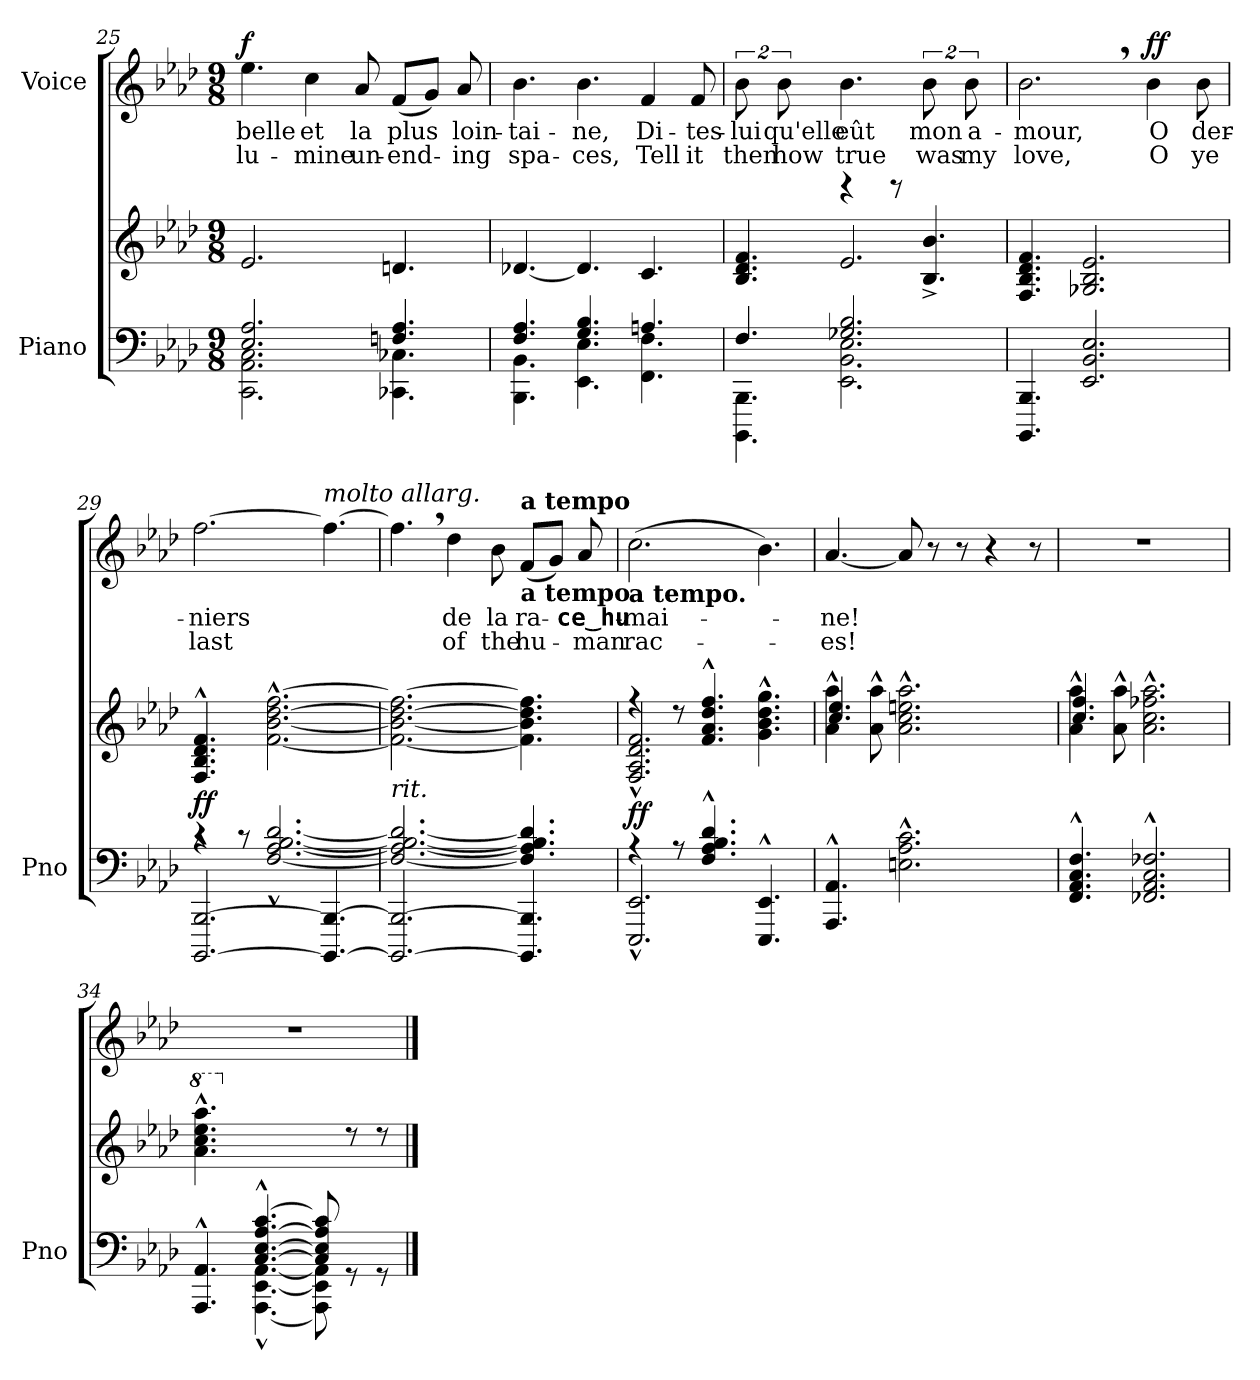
**kern	**kern	**dynam	**kern	**text	**text	**dynam
*part2	*part2	*part2	*part1	*part1	*part1	*part1
*staff3	*staff2	*staff2/3	*staff1	*staff1	*staff1	*staff1
*I"Piano	*	*	*I"Voice	*	*	*
*I'Pno	*	*	*	*	*	*
!!LO:LB:g=z
*clefF4	*clefG2	*	*clefG2	*	*	*
*k[b-e-a-d-]	*k[b-e-a-d-]	*	*k[b-e-a-d-]	*	*	*
*M9/8	*M9/8	*	*M9/8	*	*	*
=25	=25	=25	=25	=25	=25	=25
*^	*	*	*	*	*	*
!	!	!	!	!	!LO:LY:b	!LO:LY:b	!LO:DY:a
2.E-/ 2.A-/	2.CC\ 2.AA-\ 2.C\	2.e-/	.	4.ee-\	belle	-lu-	f
!	!	!	!	!	!LO:LY:b	!LO:LY:b	!
.	.	.	.	4cc\	et	-mine	.
!	!	!	!	!	!LO:LY:b	!LO:LY:b	!
.	.	.	.	8a-/	la	un-	.
!	!	!	!	!	!LO:LY:b	!LO:LY:b	!
4.Fn/ 4.A-/	4.CC-X\ 4.C-X\	4.dn/	.	(<8f/L	plus	-end-	.
.	.	.	.	8g/J)	.	.	.
!	!	!	!	!	!LO:LY:b	!LO:LY:b	!
.	.	.	.	8a-/	loin-	-ing	.
=26	=26	=26	=26	=26	=26	=26	=26
!	!	!	!	!	!LO:LY:b	!LO:LY:b	!
4.F/ 4.A-/	4.BBB-\ 4.BB-\	[4.d-X/	.	4.b-\	-tai-	spa-	.
!	!	!	!	!	!LO:LY:b	!LO:LY:b	!
4.G/ 4.B-/	4.EE-\ 4.E-\	4.d-/]	.	4.b-\	-ne,	-ces,	.
!	!	!	!	!	!LO:LY:b	!LO:LY:b	!
4.An/	4.FF\ 4.F\	4.c/	.	4f/	Di-	Tell	.
!	!	!	!	!	!LO:LY:b	!LO:LY:b	!
.	.	.	.	8f/	-tes-	it	.
=27	=27	=27	=27	=27	=27	=27	=27
*	*	*^	*	*	*	*	*
!	!	!	!	!	!	!LO:LY:b	!LO:LY:b	!
4.F/	4.BBBB-\ 4.BBB-\	4.B-/ 4.d-/ 4.f/	4.ryy	.	16%3b-\	-lui	then	.
!	!	!	!	!	!	!LO:LY:b	!LO:LY:b	!
.	.	.	.	.	16%3b-\	qu'elle	how	.
!	!	!	!	!	!	!LO:LY:b	!LO:LY:b	!
2.G-X/ 2.B-/	2.EE-\ 2.BB-\ 2.E-\	2.e-/	4reee	.	4.b-\	eût	true	.
.	.	.	8reee	.	.	.	.	.
!	!	!	!	!	!	!LO:LY:b	!LO:LY:b	!
.	.	.	4.B-/^ 4.b-/^	.	16%3b-\	mon	was	.
!	!	!	!	!	!	!LO:LY:b	!LO:LY:b	!
.	.	.	.	.	16%3b-\	a-	my	.
*v	*v	*	*	*	*	*	*	*
*	*v	*v	*	*	*	*	*
!!LO:LB:g=z
=28	=28	=28	=28	=28	=28	=28
!	!	!	!	!LO:LY:b	!LO:LY:b	!
4.BBBB-/ 4.BBB-/	4.F/ 4.B-/ 4.d-/ 4.f/	.	2.b-,\	-mour,	love,	.
2.EE-/ 2.BB-/ 2.E-/	2.G-X/ 2.B-/ 2.e-/	.	.	.	.	.
!	!	!	!	!LO:LY:b	!LO:LY:b	!LO:DY:a
.	.	.	4b-\	O	O	ff
!	!	!	!	!LO:LY:b	!LO:LY:b	!
.	.	.	8b-\	der-	ye	.
=29	=29	=29	=29	=29	=29	=29
*^	*	*	*	*	*	*
!	!	!	!LO:DY:a=2	!	!LO:LY:b	!LO:LY:b	!
[2.BBBB-/^^ [2.BBB-/^^	4rc	4.F/^^ 4.B-/^^ 4.d-/^^ 4.f/^^	ff	[2.ff\	-niers	last	.
.	8rc	.	.	.	.	.	.
.	[2.F/^^ [2.A-/^^ [2.B-/^^ [2.d-/^^	[2.f\^^ [2.b-\^^ [2.dd-\^^ [2.ff\^^	.	.	.	.	.
*	*	*	*	*MM90	*	*	*
!	!	!	!	!LO:TX:a:i:t=molto allarg.	!	!	!
4.BBBB-/_ 4.BBB-/_	.	.	.	4.ff\_	.	.	.
=30	=30	=30	=30	=30	=30	=30	=30
*	*	*	*	*MM85	*	*	*
!LO:TX:a:i:t=rit.	!	!	!	!	!	!	!
2.BBBB-/_ 2.BBB-/_	2.F/_ 2.A-/_ 2.B-/_ 2.d-/_	2.f\_ 2.b-\_ 2.dd-\_ 2.ff\_	.	4.ff,\]	.	.	.
*	*	*	*	*MM80	*	*	*
!	!	!	!	!	!LO:LY:b	!LO:LY:b	!
.	.	.	.	4dd-\	de	of	.
!	!	!	!	!	!LO:LY:b	!LO:LY:b	!
.	.	.	.	8b-\	la	the	.
!	!	!	!	!LO:TX:a:B:t=a tempo	!	!	!
!	!	!	!	!LO:TX:b:B:t=a tempo	!	!	!
!	!	!	!	!	!LO:LY:b	!LO:LY:b	!
4.BBBB-/] 4.BBB-/]	4.F/] 4.A-/] 4.B-/] 4.d-/]	4.f\] 4.b-\] 4.dd-\] 4.ff\]	.	(<8f/L	ra-	hu-	.
.	.	.	.	8g/J)	.	.	.
!	!	!	!	!	!LO:LY:b	!LO:LY:b	!
.	.	.	.	8a-/	-ce‿hu-	-man	.
!!LO:PB:g=z
=31	=31	=31	=31	=31	=31	=31	=31
*	*	*^	*	*	*	*	*
!	!	!	!	!	!LO:TX:b:B:t=a tempo.	!	!	!
!	!	!	!	!LO:DY:a=2	!	!LO:LY:b	!LO:LY:b	!
4r	2.EEE-/^^ 2.EE-/^^	4r	2.F/^^ 2.A-/^^ 2.d-/^^ 2.f/^^	ff	(>2.cc\	-mai-	rac-	.
8r	.	8r	.	.	.	.	.	.
4.F/^^ 4.A-/^^ 4.B-/^^ 4.d-/^^	.	4.f/^^ 4.a-/^^ 4.dd-/^^ 4.ff/^^	.	.	.	.	.	.
4.EEE-/^^ 4.EE-/^^	4.ryy	4.g\^^ 4.b-\^^ 4.dd-\^^ 4.gg\^^	4.ryy	.	4.b-\)	.	.	.
=32	=32	=32	=32	=32	=32	=32	=32	=32
!	!	!	!	!	!	!LO:LY:b	!LO:LY:b	!
*v	*v	*	*	*	*	*	*	*
4.AAA-/^^ 4.AA-/^^	4a-\^^ 4aa-\^^	4.cc/ 4.ee-/	.	[4.a-/	-ne!	-es!	.
.	8a-\^^ 8aa-\^^	.	.	.	.	.	.
2.En\^^ 2.A-\^^ 2.c\^^	2.a-\^^ 2.cc\^^ 2.een\^^ 2.aa-\^^	2.ryy	.	8a-/]	.	.	.
.	.	.	.	8r	.	.	.
.	.	.	.	8r	.	.	.
.	.	.	.	4r	.	.	.
.	.	.	.	8r	.	.	.
=33	=33	=33	=33	=33	=33	=33	=33
4.FF/^^ 4.AA-/^^ 4.C/^^ 4.F/^^	4a-\^^ 4aa-\^^	4.cc/ 4.ff/	.	8%9r	.	.	.
.	8a-\^^ 8aa-\^^	.	.	.	.	.	.
2.FF-X/^^ 2.AA-/^^ 2.C/^^ 2.F-X/^^	2.a-\^^ 2.cc\^^ 2.ff-X\^^ 2.aa-\^^	2.ryy	.	.	.	.	.
*	*v	*v	*	*	*	*	*
=34	=34	=34	=34	=34	=34	=34
*^	*	*	*	*	*	*
*	*	*8va	*	*	*	*	*
4.ryy	4.AAA-/^^ 4.AA-/^^	4.aa-\^^ 4.ccc\^^ 4.eee-\^^ 4.aaa-\^^	.	8%9r	.	.	.
*	*	*X8va	*	*	*	*	*
[4.C/^^ [4.E-/^^ [4.A-/^^ [4.c/^^	[4.AAA-\^^ [4.EE-\^^ [4.AA-\^^	2ryy	.	.	.	.	.
8C/] 8E-/] 8A-/] 8c/]	8AAA-\] 8EE-\] 8AA-\]	.	.	.	.	.	.
4ryy	8rGG	8rdd	.	.	.	.	.
.	8rGG	8rdd	.	.	.	.	.
*v	*v	*	*	*	*	*	*
==	==	==	==	==	==	==
*-	*-	*-	*-	*-	*-	*-
